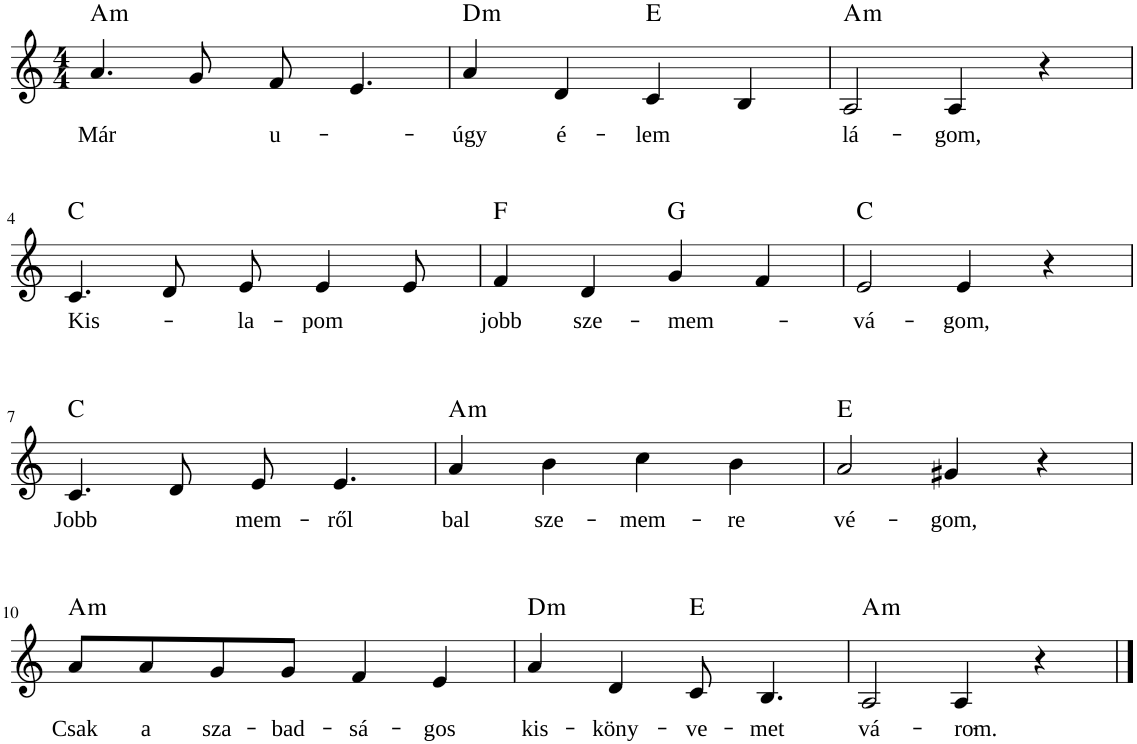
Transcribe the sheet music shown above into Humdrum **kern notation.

**kern	**text	**harte
*part1	*part1	*part1
*staff1	*staff1	*
*I"Choir	*	*
*I'Ch	*	*
*clefG2	*	*
*k[]	*	*
*M4/4	*	*
=1	=1	=1
!	!LO:LY:b	!LO:H:kt=m
4.a/	Már	A:min
8g/	.	.
!	!LO:LY:b	!
8f/	-u-	.
4.e/	.	.
=2	=2	=2
!	!LO:LY:b	!LO:H:kt=m
4a/	úgy	D:min
!	!LO:LY:b	!
4d/	é-	.
!	!LO:LY:b	!
4c/	-lem	E:maj
4B/	.	.
=3	=3	=3
!	!LO:LY:b	!LO:H:kt=m
2A/	-lá-	A:min
!	!LO:LY:b	!
4A/	-gom,	.
4r	.	.
!!LO:LB:g=z
=4	=4	=4
!	!LO:LY:b	!
4.c/	Kis-	C:maj
8d/	.	.
!	!LO:LY:b	!
8e/	-la-	.
!	!LO:LY:b	!
4e/	-pom	.
8e/	.	.
=5	=5	=5
!	!LO:LY:b	!
4f/	jobb	F:maj
!	!LO:LY:b	!
4d/	sze-	.
!	!LO:LY:b	!
4g/	-mem-	G:maj
4f/	.	.
=6	=6	=6
!	!LO:LY:b	!
2e/	vá-	C:maj
!	!LO:LY:b	!
4e/	-gom,	.
4r	.	.
!!LO:LB:g=z
=7	=7	=7
!	!LO:LY:b	!
4.c/	Jobb	C:maj
8d/	.	.
!	!LO:LY:b	!
8e/	-mem-	.
!	!LO:LY:b	!
4.e/	-ről	.
=8	=8	=8
!	!LO:LY:b	!LO:H:kt=m
4a/	bal	A:min
!	!LO:LY:b	!
4b\	sze-	.
!	!LO:LY:b	!
4cc\	-mem-	.
!	!LO:LY:b	!
4b\	-re	.
=9	=9	=9
!	!LO:LY:b	!
2a/	vé-	E:maj
!	!LO:LY:b	!
4g#X/	-gom,	.
4r	.	.
!!LO:LB:g=z
=10	=10	=10
!	!LO:LY:b	!LO:H:kt=m
8a/L	Csak	A:min
!	!LO:LY:b	!
8a/	a	.
!	!LO:LY:b	!
8g/	sza-	.
!	!LO:LY:b	!
8g/J	-bad-	.
!	!LO:LY:b	!
4f/	-sá-	.
!	!LO:LY:b	!
4e/	-gos	.
=11	=11	=11
!	!LO:LY:b	!LO:H:kt=m
4a/	kis-	D:min
!	!LO:LY:b	!
4d/	-köny-	.
!	!LO:LY:b	!
8c/	-ve-	E:maj
!	!LO:LY:b	!
4.B/	-met	.
=12	=12	=12
!	!LO:LY:b	!LO:H:kt=m
2A/	vá-	A:min
!	!LO:LY:b	!
4A/	-rom.-	.
4r	.	.
==	==	==
*-	*-	*-
